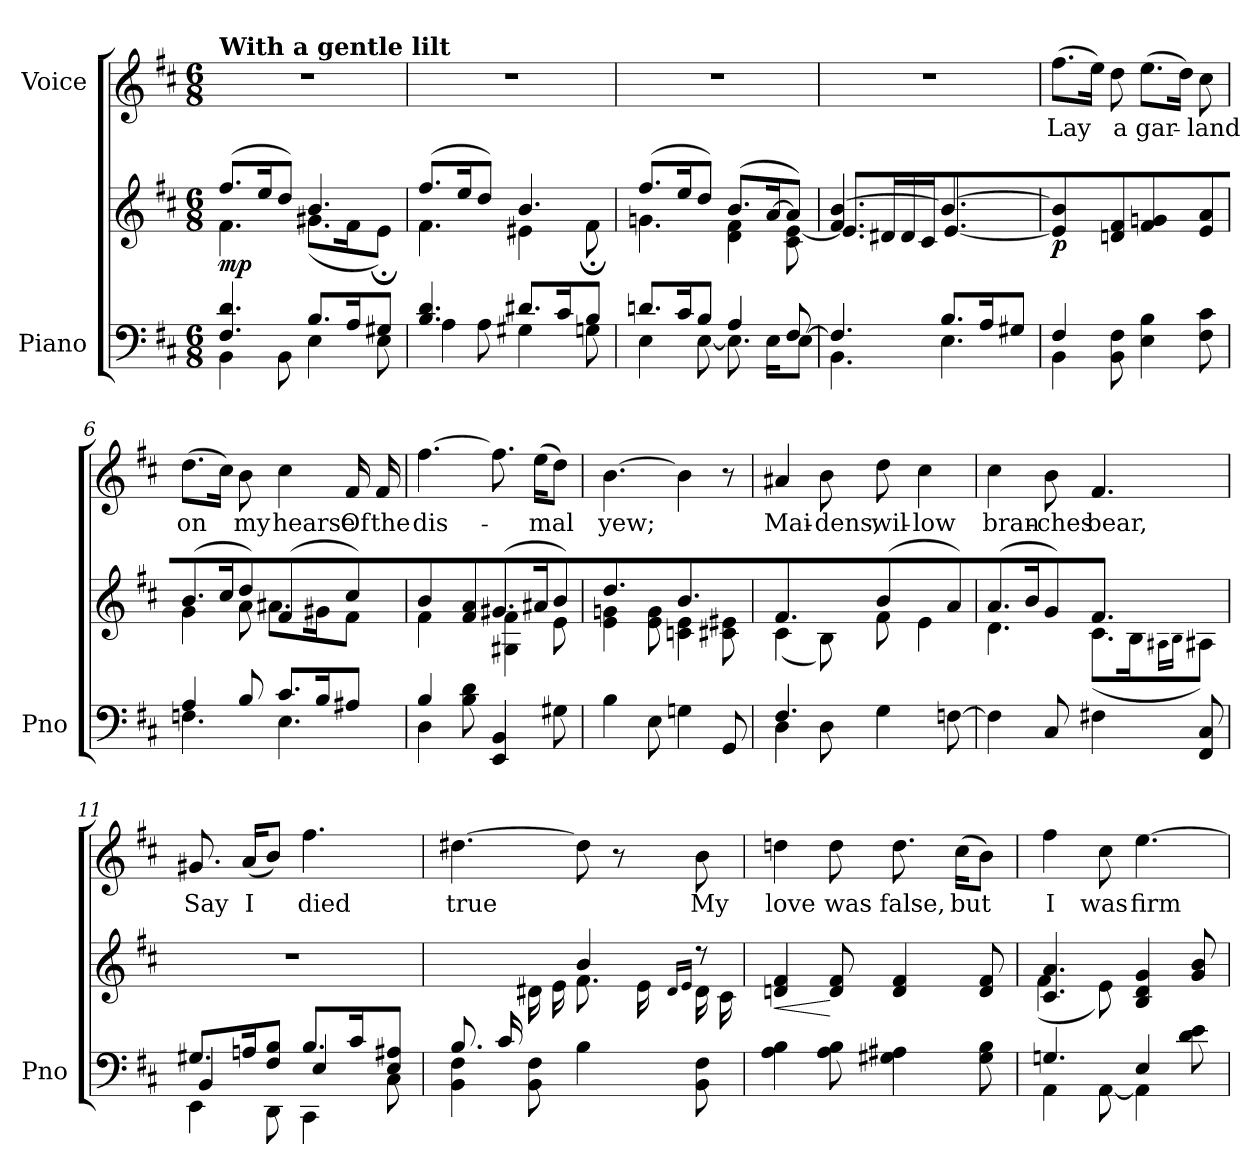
**kern	**kern	**dynam	**kern	**text
*part2	*part2	*part2	*part1	*part1
*staff3	*staff2	*staff2/3	*staff1	*staff1
*I"Piano	*	*	*I"Voice	*
*I'Pno	*	*	*	*
*clefF4	*clefG2	*	*clefG2	*
*k[f#c#]	*k[f#c#]	*	*k[f#c#]	*
*M6/8	*M6/8	*	*M6/8	*
=1	=1	=1	=1	=1
*^	*^	*	*	*
!	!	!	!	!	!LO:TX:a:B:t=With a gentle lilt	!
!	!	!	!	!LO:DY:b	!	!
4.F#/ 4.d/	4BB\	(8.ff#/L	4.f#\	mp	2.r	.
.	.	16ee/K	.	.	.	.
.	8BB\	8dd/J)	.	.	.	.
8.B/L	4E\	4.b/	(8.g#X\L	.	.	.
16A/K	.	.	16f#\K	.	.	.
8G#X/J	8E\	.	8e;<\J)	.	.	.
=2	=2	=2	=2	=2	=2	=2
4.B/ 4.d/	4A\	(8.ff#/L	4.f#\	.	2.r	.
.	.	16ee/K	.	.	.	.
.	8A\	8dd/J)	.	.	.	.
8.d#X/L	4G#X\	4.b/	4e#X\	.	.	.
16c#/K	.	.	.	.	.	.
8B/J	8Gn\	.	8f#;<\	.	.	.
=3	=3	=3	=3	=3	=3	=3
8.dn/L	4E\	(8.ff#/L	4.gn\	.	2.r	.
16c#/K	.	16ee/K	.	.	.	.
8B/J	[8E\	8dd/J)	.	.	.	.
4A/	8.E\]	(8.b/L	4d\ 4f#\	.	.	.
.	16E\KL	[16a/K	.	.	.	.
[8F#/	8E\J	8a/J])	8c#\ [8e\	.	.	.
!!LO:LB:g=z
=4	=4	=4	=4	=4	=4	=4
4.F#/]	4.BB\	4.f#/ [4.b/	8.e\L]	.	2.r	.
.	.	.	16d#X\L	.	.	.
.	.	.	16d#\L	.	.	.
.	.	.	16c#\JJ	.	.	.
8.B/L	4.E\	4.b/_	[4.e\	.	.	.
16A/K	.	.	.	.	.	.
8G#X/J	.	.	.	.	.	.
*	*	*v	*v	*	*	*
=5	=5	=5	=5	=5	=5
!	!	!	!LO:DY:b	!	!LO:LY:b
4F#/	4BB\	4e/] 4b/]	p	(8.ff#\L	Lay
.	.	.	.	16ee\Jk)	.
!	!	!	!	!	!LO:LY:b
8BB\ 8F#\	2ryy	8dn/ 8f#/	.	8dd\	a
!	!	!	!	!	!LO:LY:b
4E\ 4B\	.	4f#/ 4gni/	.	(8.ee\L	gar-
.	.	.	.	16dd\Jk)	.
!	!	!	!	!	!LO:LY:b
8F#\ 8c#\	.	8e/ 8a/	.	8cc#\	-land
=6	=6	=6	=6	=6	=6
*	*	*^	*	*	*
!	!	!	!	!	!	!LO:LY:b
4A/	4.Fn\	(8.b/L	4g\	.	(8.dd\L	on
.	.	16cc#/K	.	.	16cc#\Jk)	.
!	!	!	!	!	!	!LO:LY:b
8B/	.	8dd/J)	8a\	.	8b\	my
!	!	!	!	!	!	!LO:LY:b
8.c#/L	4.E\	(4f#/	8.a#X\L	.	4cc#\	hearse
16B/K	.	.	16g#X\K	.	.	.
!	!	!	!	!	!	!LO:LY:b
8A#X/J	.	8cc#/)	8f#\J	.	16f#/	Of
!	!	!	!	!	!	!LO:LY:b
.	.	.	.	.	16f#/	the
=7	=7	=7	=7	=7	=7	=7
!	!	!	!	!	!	!LO:LY:b
4B/	4D\	4b/	4f#\	.	[4.ff#\	dis-
8B\ 8d\	2ryy	8f#/ 8a/	8ryy	.	.	.
4EE/ 4BB/	.	(8.g#X/L	4G#X\ 4f#\	.	8.ff#\]	.
!	!	!	!	!	!	!LO:LY:b
.	.	16a#X/K	.	.	(16ee\KL	-mal
8G#X\	.	8b/J)	8e\	.	8dd\J)	.
*v	*v	*	*	*	*	*
!!LO:LB:g=z
=8	=8	=8	=8	=8	=8
!	!	!	!	!	!LO:LY:b
4B\	4.dd/	4e\ 4gn\	.	[4.b\	yew;
8E\	.	8e\ 8g\	.	.	.
4Gn\	4.b/	4cn\ 4e\	.	4b\]	.
8GG/	.	8c#X\ 8e#X\	.	8r	.
=9	=9	=9	=9	=9	=9
*^	*	*	*	*	*
!	!	!	!	!	!	!LO:LY:b
4.F#/	4D\	4.f#/	(4c#\	.	4a#X/	Mai-
!	!	!	!	!	!	!LO:LY:b
.	8D\	.	8B\)	.	8b\	-dens,
!	!	!	!	!	!	!LO:LY:b
4G\	4.ryy	(4b/	8f#\	.	8dd\	wil-
!	!	!	!	!	!	!LO:LY:b
.	.	.	4e\	.	4cc#\	-low
[8Fn\	.	8a/)	.	.	.	.
*v	*v	*	*	*	*	*
=10	=10	=10	=10	=10	=10
!	!	!	!	!	!LO:LY:b
4F\]	(8.a/L	4.d\	.	4cc#\	bran-
.	16b/K	.	.	.	.
!	!	!	!	!	!LO:LY:b
8C#i/	8g/J)	.	.	8b\	-ches
!	!	!	!	!	!LO:LY:b
4F#X\	4.f#/	(8.c#\L	.	4.f#/	bear,
.	.	16B\K	.	.	.
.	.	16qA#X\LL	.	.	.
.	.	16qB\JJ	.	.	.
8FF#/ 8C#/	.	8A#\J)	.	.	.
=11	=11	=11	=11	=11	=11
*^	*	*	*	*	*
*	*^	*	*	*	*	*
!	!	!	!	!	!	!	!LO:LY:b
*	*	*	*v	*v	*	*	*
8.G#X/L	4EE\	4BB/	2.r	.	8.g#X/	Say
!	!	!	!	!	!	!LO:LY:b
16An/K	.	.	.	.	(16a/KL	I
8F#/ 8B/J	8DD\	8ryy	.	.	8b/J)	.
!	!	!	!	!	!	!LO:LY:b
8.B/L	4CC#\	4E/	.	.	4.ff#\	died
16c#/K	.	.	.	.	.	.
8E/ 8A#X/J	8C#\	8ryy	.	.	.	.
!!LO:PB:g=z
=12	=12	=12	=12	=12	=12	=12
*	*	*	*^	*	*	*
!	!	!	!	!	!	!	!LO:LY:b
*	*v	*v	*	*	*	*	*
8.B/L	4BB\ 4F#\	4.ryy	4ryy	.	[4.dd#X\	true
16c#/L	.	.	.	.	.	.
2ryy	8BB\ 8F#\	.	16d#X\L	.	.	.
.	.	.	16e\JJ	.	.	.
.	4B\	4b/	8.f#\L	.	8dd#\]	.
.	.	.	.	.	8r	.
.	.	.	16e\L	.	.	.
.	.	.	16qd#/LL	.	.	.
.	.	.	16qe/JJ	.	.	.
!	!	!	!	!	!	!LO:LY:b
.	8BB\ 8F#\	8r	16d#\L	.	8b\	My
.	.	.	16c#\JJ	.	.	.
*v	*v	*	*	*	*	*
=13	=13	=13	=13	=13	=13
!	!	!	!LO:HP:b	!	!LO:LY:b
*	*v	*v	*	*	*
4A\ 4B\	4dn/ 4f#/	<	4ddn\	love
!	!	!	!	!LO:LY:b
8A\ 8B\	8d/ 8f#/	[	8dd\	was
!	!	!	!	!LO:LY:b
4G#X\ 4A#X\	4d/ 4f#/	.	8.dd\	false,
!	!	!	!	!LO:LY:b
.	.	.	(16cc#\KL	but
8G#\ 8B\	8d/ 8f#/	.	8b\J)	.
=14	=14	=14	=14	=14
*^	*^	*	*	*
!	!	!	!	!	!	!LO:LY:b
4.Gn/	4AA\	4.c#/ 4.a/	(4f#\	.	4ff#\	I
!	!	!	!	!	!	!LO:LY:b
.	[8AA\	.	8e\)	.	8cc#\	was
!	!	!	!	!	!	!LO:LY:b
4E/	4AA\]	4B/ 4d/ 4g/	4.ryy	.	[4.ee\	firm
8d\ 8e\	8ryy	8g/ 8b/	.	.	.	.
*v	*v	*	*	*	*	*
*	*v	*v	*	*	*
=	=	=	=	=
*-	*-	*-	*-	*-
